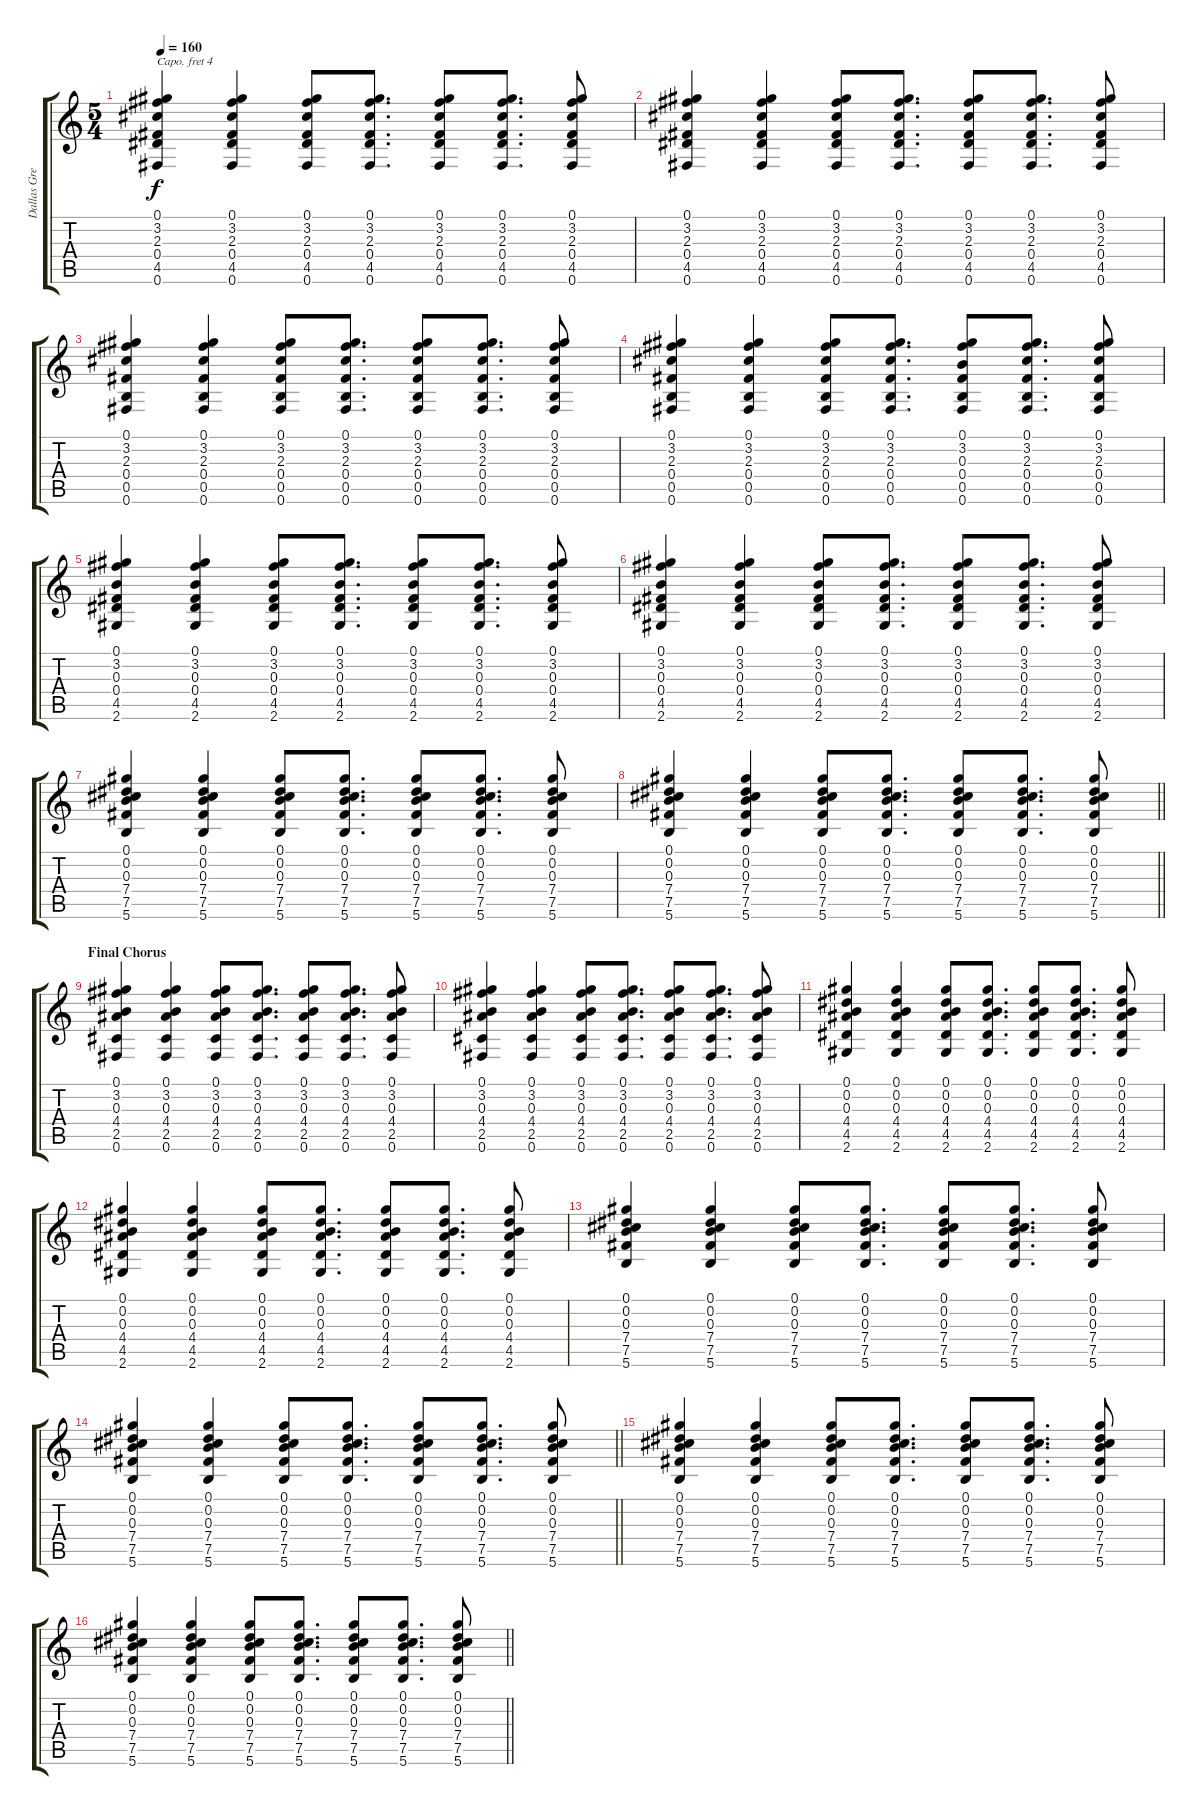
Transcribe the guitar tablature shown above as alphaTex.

\track ("Dallas Green" "Dallas Gre") {instrument acousticguitarsteel}
\staff {score tabs}
\capo 4
\tuning (E4 B3 G3 D3 G2 D2) {hide}
\ts (5 4)
\tempo 160
\clef g2
\ks c
(0.1 3.2 2.3 0.4 4.5 0.6).4{dy f} (0.1 3.2 2.3 0.4 4.5 0.6).4 (0.1 3.2 2.3 0.4 4.5 0.6).8 (0.1 3.2 2.3 0.4 4.5 0.6).8{d} (0.1 3.2 2.3 0.4 4.5 0.6).8 (0.1 3.2 2.3 0.4 4.5 0.6).8{d} (0.1 3.2 2.3 0.4 4.5 0.6).8 |
(0.1 3.2 2.3 0.4 4.5 0.6).4 (0.1 3.2 2.3 0.4 4.5 0.6).4 (0.1 3.2 2.3 0.4 4.5 0.6).8 (0.1 3.2 2.3 0.4 4.5 0.6).8{d} (0.1 3.2 2.3 0.4 4.5 0.6).8 (0.1 3.2 2.3 0.4 4.5 0.6).8{d} (0.1 3.2 2.3 0.4 4.5 0.6).8 |
(0.1 3.2 2.3 0.4 0.5 0.6).4 (0.1 3.2 2.3 0.4 0.5 0.6).4 (0.1 3.2 2.3 0.4 0.5 0.6).8 (0.1 3.2 2.3 0.4 0.5 0.6).8{d} (0.1 3.2 2.3 0.4 0.5 0.6).8 (0.1 3.2 2.3 0.4 0.5 0.6).8{d} (0.1 3.2 2.3 0.4 0.5 0.6).8 |
(0.1 3.2 2.3 0.4 0.5 0.6).4 (0.1 3.2 2.3 0.4 0.5 0.6).4 (0.1 3.2 2.3 0.4 0.5 0.6).8 (0.1 3.2 2.3 0.4 0.5 0.6).8{d} (0.1 3.2 0.3 0.4 0.5 0.6).8 (0.1 3.2 2.3 0.4 0.5 0.6).8{d} (0.1 3.2 2.3 0.4 0.5 0.6).8 |
(0.1 3.2 0.3 0.4 4.5 2.6).4 (0.1 3.2 0.3 0.4 4.5 2.6).4 (0.1 3.2 0.3 0.4 4.5 2.6).8 (0.1 3.2 0.3 0.4 4.5 2.6).8{d} (0.1 3.2 0.3 0.4 4.5 2.6).8 (0.1 3.2 0.3 0.4 4.5 2.6).8{d} (0.1 3.2 0.3 0.4 4.5 2.6).8 |
(0.1 3.2 0.3 0.4 4.5 2.6).4 (0.1 3.2 0.3 0.4 4.5 2.6).4 (0.1 3.2 0.3 0.4 4.5 2.6).8 (0.1 3.2 0.3 0.4 4.5 2.6).8{d} (0.1 3.2 0.3 0.4 4.5 2.6).8 (0.1 3.2 0.3 0.4 4.5 2.6).8{d} (0.1 3.2 0.3 0.4 4.5 2.6).8 |
(0.1 0.2 0.3 7.4 7.5 5.6).4 (0.1 0.2 0.3 7.4 7.5 5.6).4 (0.1 0.2 0.3 7.4 7.5 5.6).8 (0.1 0.2 0.3 7.4 7.5 5.6).8{d} (0.1 0.2 0.3 7.4 7.5 5.6).8 (0.1 0.2 0.3 7.4 7.5 5.6).8{d} (0.1 0.2 0.3 7.4 7.5 5.6).8 |
\barLineRight lightlight
(0.1 0.2 0.3 7.4 7.5 5.6).4 (0.1 0.2 0.3 7.4 7.5 5.6).4 (0.1 0.2 0.3 7.4 7.5 5.6).8 (0.1 0.2 0.3 7.4 7.5 5.6).8{d} (0.1 0.2 0.3 7.4 7.5 5.6).8 (0.1 0.2 0.3 7.4 7.5 5.6).8{d} (0.1 0.2 0.3 7.4 7.5 5.6).8 |
\section ("" "Final Chorus")
(0.1 3.2 0.3 4.4 2.5 0.6).4 (0.1 3.2 0.3 4.4 2.5 0.6).4 (0.1 3.2 0.3 4.4 2.5 0.6).8 (0.1 3.2 0.3 4.4 2.5 0.6).8{d} (0.1 3.2 0.3 4.4 2.5 0.6).8 (0.1 3.2 0.3 4.4 2.5 0.6).8{d} (0.1 3.2 0.3 4.4 2.5 0.6).8 |
(0.1 3.2 0.3 4.4 2.5 0.6).4 (0.1 3.2 0.3 4.4 2.5 0.6).4 (0.1 3.2 0.3 4.4 2.5 0.6).8 (0.1 3.2 0.3 4.4 2.5 0.6).8{d} (0.1 3.2 0.3 4.4 2.5 0.6).8 (0.1 3.2 0.3 4.4 2.5 0.6).8{d} (0.1 3.2 0.3 4.4 2.5 0.6).8 |
(0.1 0.2 0.3 4.4 4.5 2.6).4 (0.1 0.2 0.3 4.4 4.5 2.6).4 (0.1 0.2 0.3 4.4 4.5 2.6).8 (0.1 0.2 0.3 4.4 4.5 2.6).8{d} (0.1 0.2 0.3 4.4 4.5 2.6).8 (0.1 0.2 0.3 4.4 4.5 2.6).8{d} (0.1 0.2 0.3 4.4 4.5 2.6).8 |
(0.1 0.2 0.3 4.4 4.5 2.6).4 (0.1 0.2 0.3 4.4 4.5 2.6).4 (0.1 0.2 0.3 4.4 4.5 2.6).8 (0.1 0.2 0.3 4.4 4.5 2.6).8{d} (0.1 0.2 0.3 4.4 4.5 2.6).8 (0.1 0.2 0.3 4.4 4.5 2.6).8{d} (0.1 0.2 0.3 4.4 4.5 2.6).8 |
(0.1 0.2 0.3 7.4 7.5 5.6).4 (0.1 0.2 0.3 7.4 7.5 5.6).4 (0.1 0.2 0.3 7.4 7.5 5.6).8 (0.1 0.2 0.3 7.4 7.5 5.6).8{d} (0.1 0.2 0.3 7.4 7.5 5.6).8 (0.1 0.2 0.3 7.4 7.5 5.6).8{d} (0.1 0.2 0.3 7.4 7.5 5.6).8 |
\barLineRight lightlight
(0.1 0.2 0.3 7.4 7.5 5.6).4 (0.1 0.2 0.3 7.4 7.5 5.6).4 (0.1 0.2 0.3 7.4 7.5 5.6).8 (0.1 0.2 0.3 7.4 7.5 5.6).8{d} (0.1 0.2 0.3 7.4 7.5 5.6).8 (0.1 0.2 0.3 7.4 7.5 5.6).8{d} (0.1 0.2 0.3 7.4 7.5 5.6).8 |
(0.1 0.2 0.3 7.4 7.5 5.6).4 (0.1 0.2 0.3 7.4 7.5 5.6).4 (0.1 0.2 0.3 7.4 7.5 5.6).8 (0.1 0.2 0.3 7.4 7.5 5.6).8{d} (0.1 0.2 0.3 7.4 7.5 5.6).8 (0.1 0.2 0.3 7.4 7.5 5.6).8{d} (0.1 0.2 0.3 7.4 7.5 5.6).8 |
\barLineRight lightlight
(0.1 0.2 0.3 7.4 7.5 5.6).4 (0.1 0.2 0.3 7.4 7.5 5.6).4 (0.1 0.2 0.3 7.4 7.5 5.6).8 (0.1 0.2 0.3 7.4 7.5 5.6).8{d} (0.1 0.2 0.3 7.4 7.5 5.6).8 (0.1 0.2 0.3 7.4 7.5 5.6).8{d} (0.1 0.2 0.3 7.4 7.5 5.6).8
